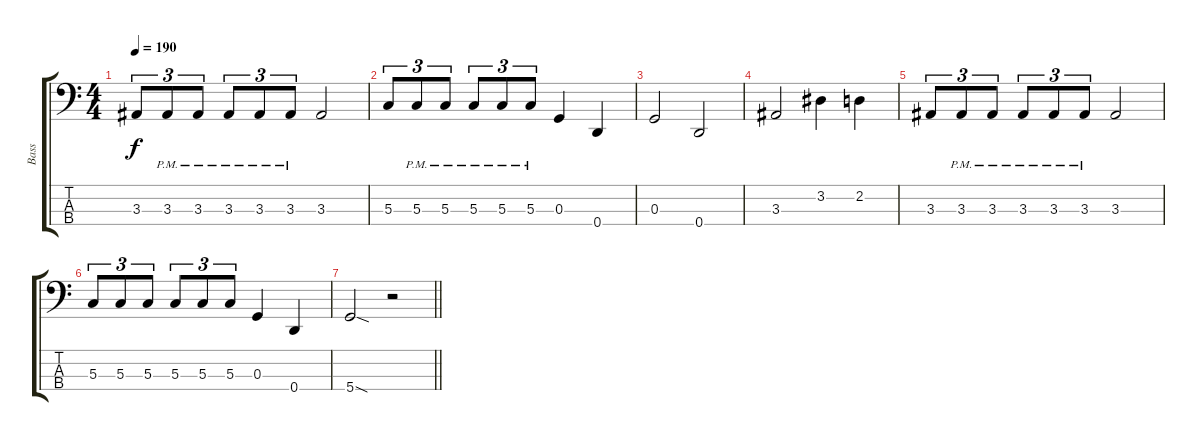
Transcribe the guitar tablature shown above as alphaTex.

\track ("Bass" "Bass") {instrument electricbassfinger}
\staff {score tabs}
\tuning (F2 C2 G1 D1) {hide}
\ts (4 4)
\tempo 190
\clef f4
\ks c
3.3.8{tu (3 2) dy f} 3.3{pm}.8{tu (3 2)} 3.3{pm}.8{tu (3 2)} 3.3{pm}.8{tu (3 2)} 3.3{pm}.8{tu (3 2)} 3.3{pm}.8{tu (3 2)} 3.3.2 |
5.3.8{tu (3 2)} 5.3{pm}.8{tu (3 2)} 5.3{pm}.8{tu (3 2)} 5.3{pm}.8{tu (3 2)} 5.3{pm}.8{tu (3 2)} 5.3{pm}.8{tu (3 2)} 0.3.4 0.4.4 |
0.3.2 0.4.2 |
3.3.2 3.2.4 2.2.4 |
3.3.8{tu (3 2)} 3.3{pm}.8{tu (3 2)} 3.3{pm}.8{tu (3 2)} 3.3{pm}.8{tu (3 2)} 3.3{pm}.8{tu (3 2)} 3.3{pm}.8{tu (3 2)} 3.3.2 |
5.3.8{tu (3 2)} 5.3.8{tu (3 2)} 5.3.8{tu (3 2)} 5.3.8{tu (3 2)} 5.3.8{tu (3 2)} 5.3.8{tu (3 2)} 0.3.4 0.4.4 |
\barLineRight lightlight
5.4{sod}.2 r.2
